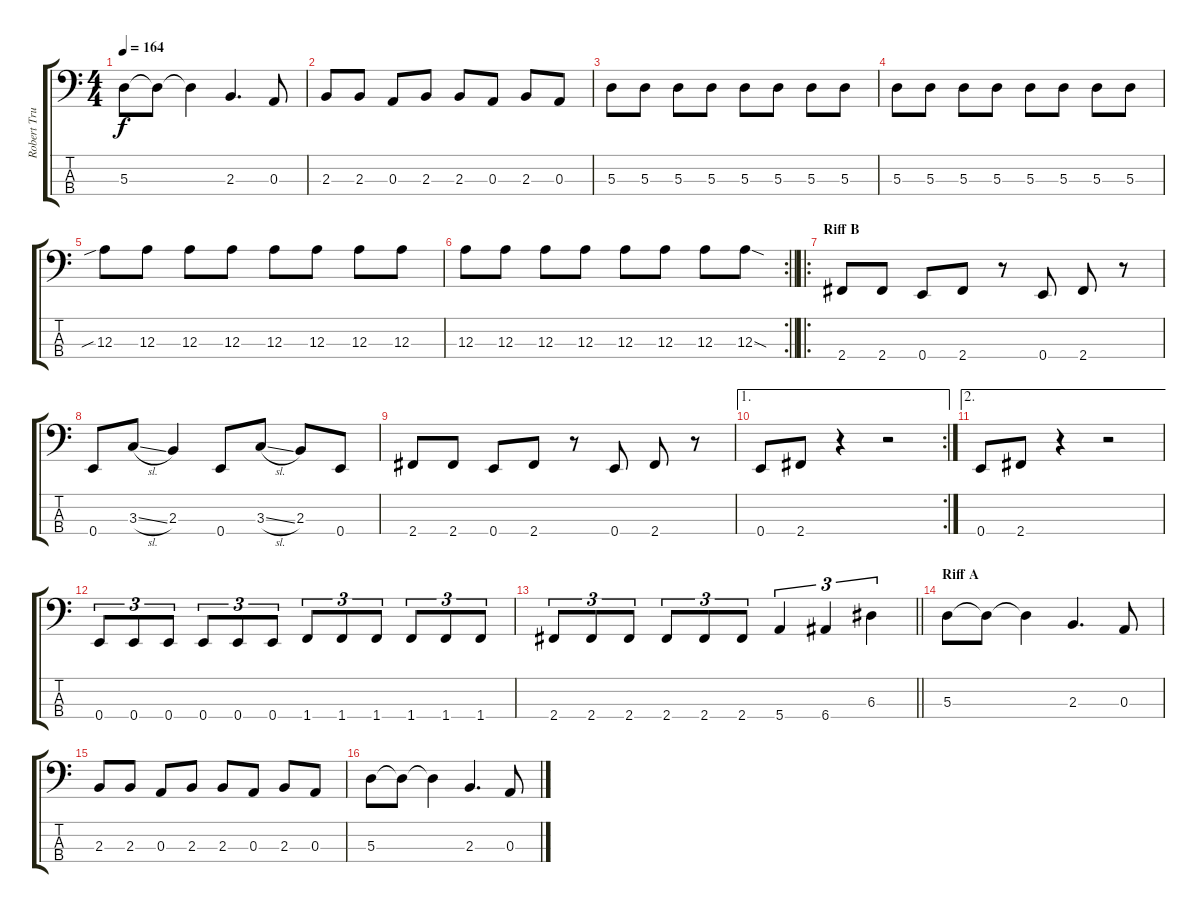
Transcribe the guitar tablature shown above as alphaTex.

\track ("Robert Trujillo" "Robert Tru") {instrument electricbassfinger}
\staff {score tabs}
\tuning (G2 D2 A1 E1) {hide}
\ts (4 4)
\tempo 164
\clef f4
\ks c
5.3.8{dy f} 5.3{t}.8 5.3{t}.4 2.3.4{d} 0.3.8 |
2.3.8 2.3.8 0.3.8 2.3.8 2.3.8 0.3.8 2.3.8 0.3.8 |
5.3.8 5.3.8 5.3.8 5.3.8 5.3.8 5.3.8 5.3.8 5.3.8 |
5.3.8 5.3.8 5.3.8 5.3.8 5.3.8 5.3.8 5.3.8 5.3.8 |
12.3{sib}.8 12.3.8 12.3.8 12.3.8 12.3.8 12.3.8 12.3.8 12.3.8 |
\rc 2
\barLineRight lightlight
12.3.8 12.3.8 12.3.8 12.3.8 12.3.8 12.3.8 12.3.8 12.3{sod}.8 |
\ro
\section ("" "Riff B")
2.4.8 2.4.8 0.4.8 2.4.8 r.8 0.4.8 2.4.8 r.8 |
0.4.8 3.3{sl}.8 2.3.4 0.4.8 3.3{sl}.8 2.3.8 0.4.8 |
2.4.8 2.4.8 0.4.8 2.4.8 r.8 0.4.8 2.4.8 r.8 |
\ae 1
\rc 2
0.4.8 2.4.8 r.4 r.2 |
\ae 2
0.4.8 2.4.8 r.4 r.2 |
0.4.8{tu (3 2)} 0.4.8{tu (3 2)} 0.4.8{tu (3 2)} 0.4.8{tu (3 2)} 0.4.8{tu (3 2)} 0.4.8{tu (3 2)} 1.4.8{tu (3 2)} 1.4.8{tu (3 2)} 1.4.8{tu (3 2)} 1.4.8{tu (3 2)} 1.4.8{tu (3 2)} 1.4.8{tu (3 2)} |
\barLineRight lightlight
2.4.8{tu (3 2)} 2.4.8{tu (3 2)} 2.4.8{tu (3 2)} 2.4.8{tu (3 2)} 2.4.8{tu (3 2)} 2.4.8{tu (3 2)} 5.4.4{tu (3 2)} 6.4.4{tu (3 2)} 6.3.4{tu (3 2)} |
\section ("" "Riff A")
5.3.8 5.3{t}.8 5.3{t}.4 2.3.4{d} 0.3.8 |
2.3.8 2.3.8 0.3.8 2.3.8 2.3.8 0.3.8 2.3.8 0.3.8 |
5.3.8 5.3{t}.8 5.3{t}.4 2.3.4{d} 0.3.8
